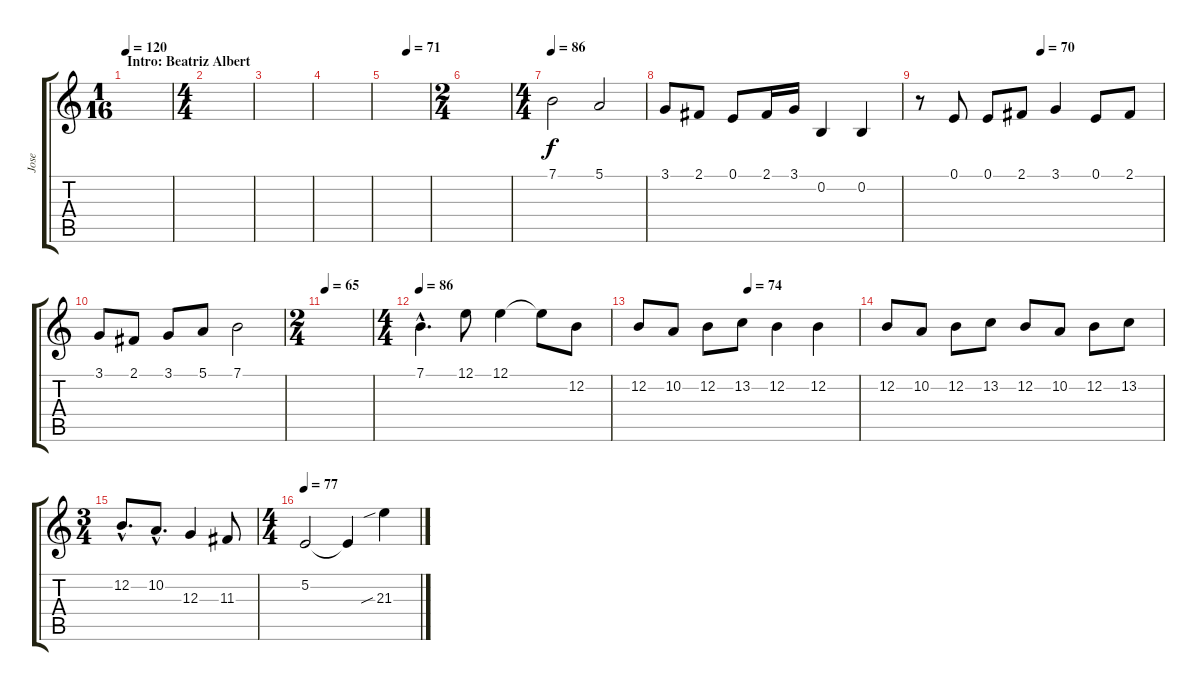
\track ("Jose" "Jose") {instrument lead1square}
\staff {score tabs}
\tuning (E4 B3 G3 D3 A2 E2) {hide}
\ts (1 16)
\section ("" "Intro: Beatriz Albert")
\tempo 120
\tempo 86
\tempo 120
\clef g2
\ks c
|
\ts (4 4)
|
|
|
\tempo (71 0.5)
|
\ts (2 4)
|
\ts (4 4)
\tempo 86
7.1.2{volume 8 instrument choiraahs} 5.1.2 |
3.1.8 2.1.8 0.1.8 2.1.16 3.1.16 0.2.4 0.2.4 |
\tempo (70 0.5)
r.8 0.1.8 0.1.8 2.1.8 3.1.4 0.1.8 2.1.8 |
3.1.8 2.1.8 3.1.8 5.1.8 7.1.2 |
\ts (2 4)
\tempo 65
|
\ts (4 4)
\tempo 86
7.1{hac}.4{d} 12.1.8 12.1.4 12.1{t}.8 12.2.8 |
\tempo (74 0.5)
12.2.8 10.2.8 12.2.8 13.2.8 12.2.4 12.2.4 |
12.2.8 10.2.8 12.2.8 13.2.8 12.2.8 10.2.8 12.2.8 13.2.8 |
\ts (3 4)
12.2{hac}.8{d} 10.2{hac}.8{d} 12.3.4 11.3.8 |
\ts (4 4)
\tempo 80
\tempo 77
5.2.2 5.2{t}.4 21.3{sib}.4
